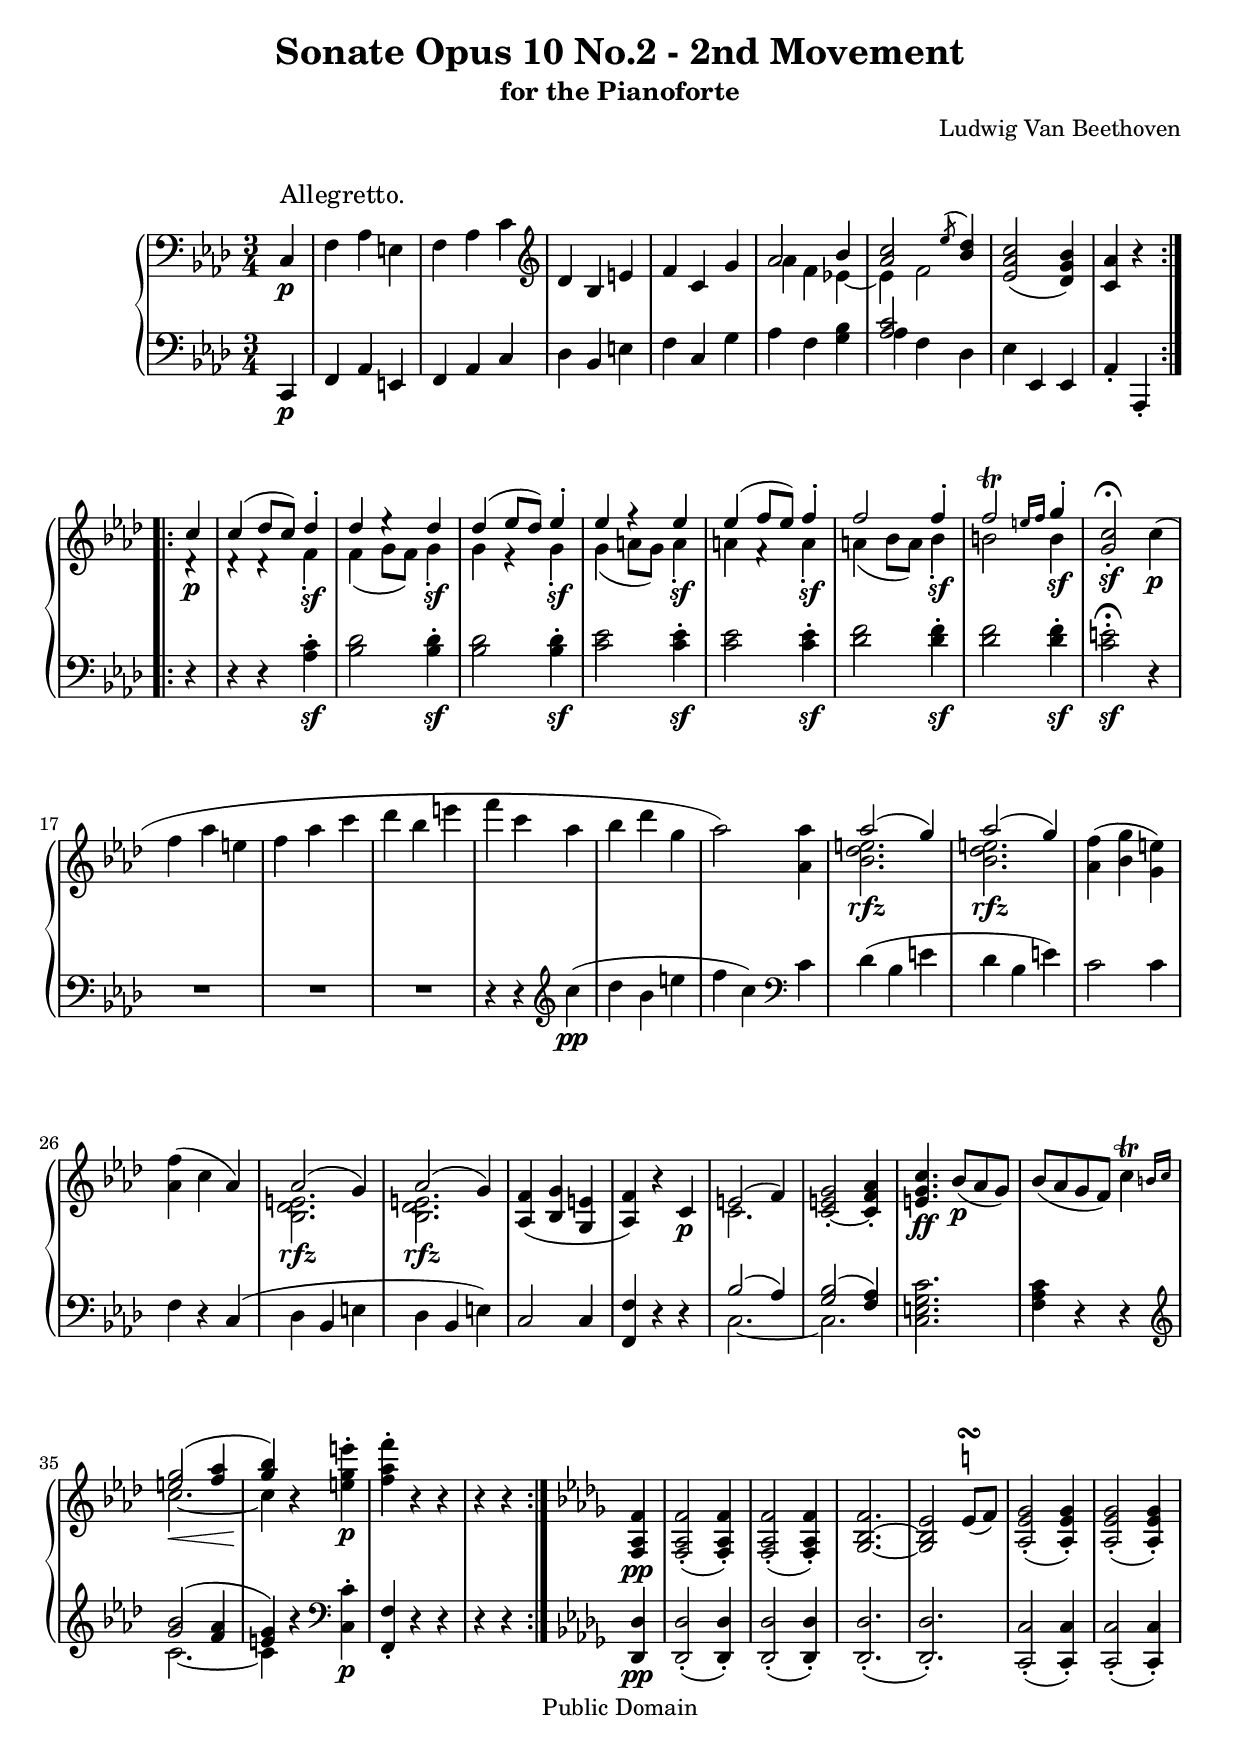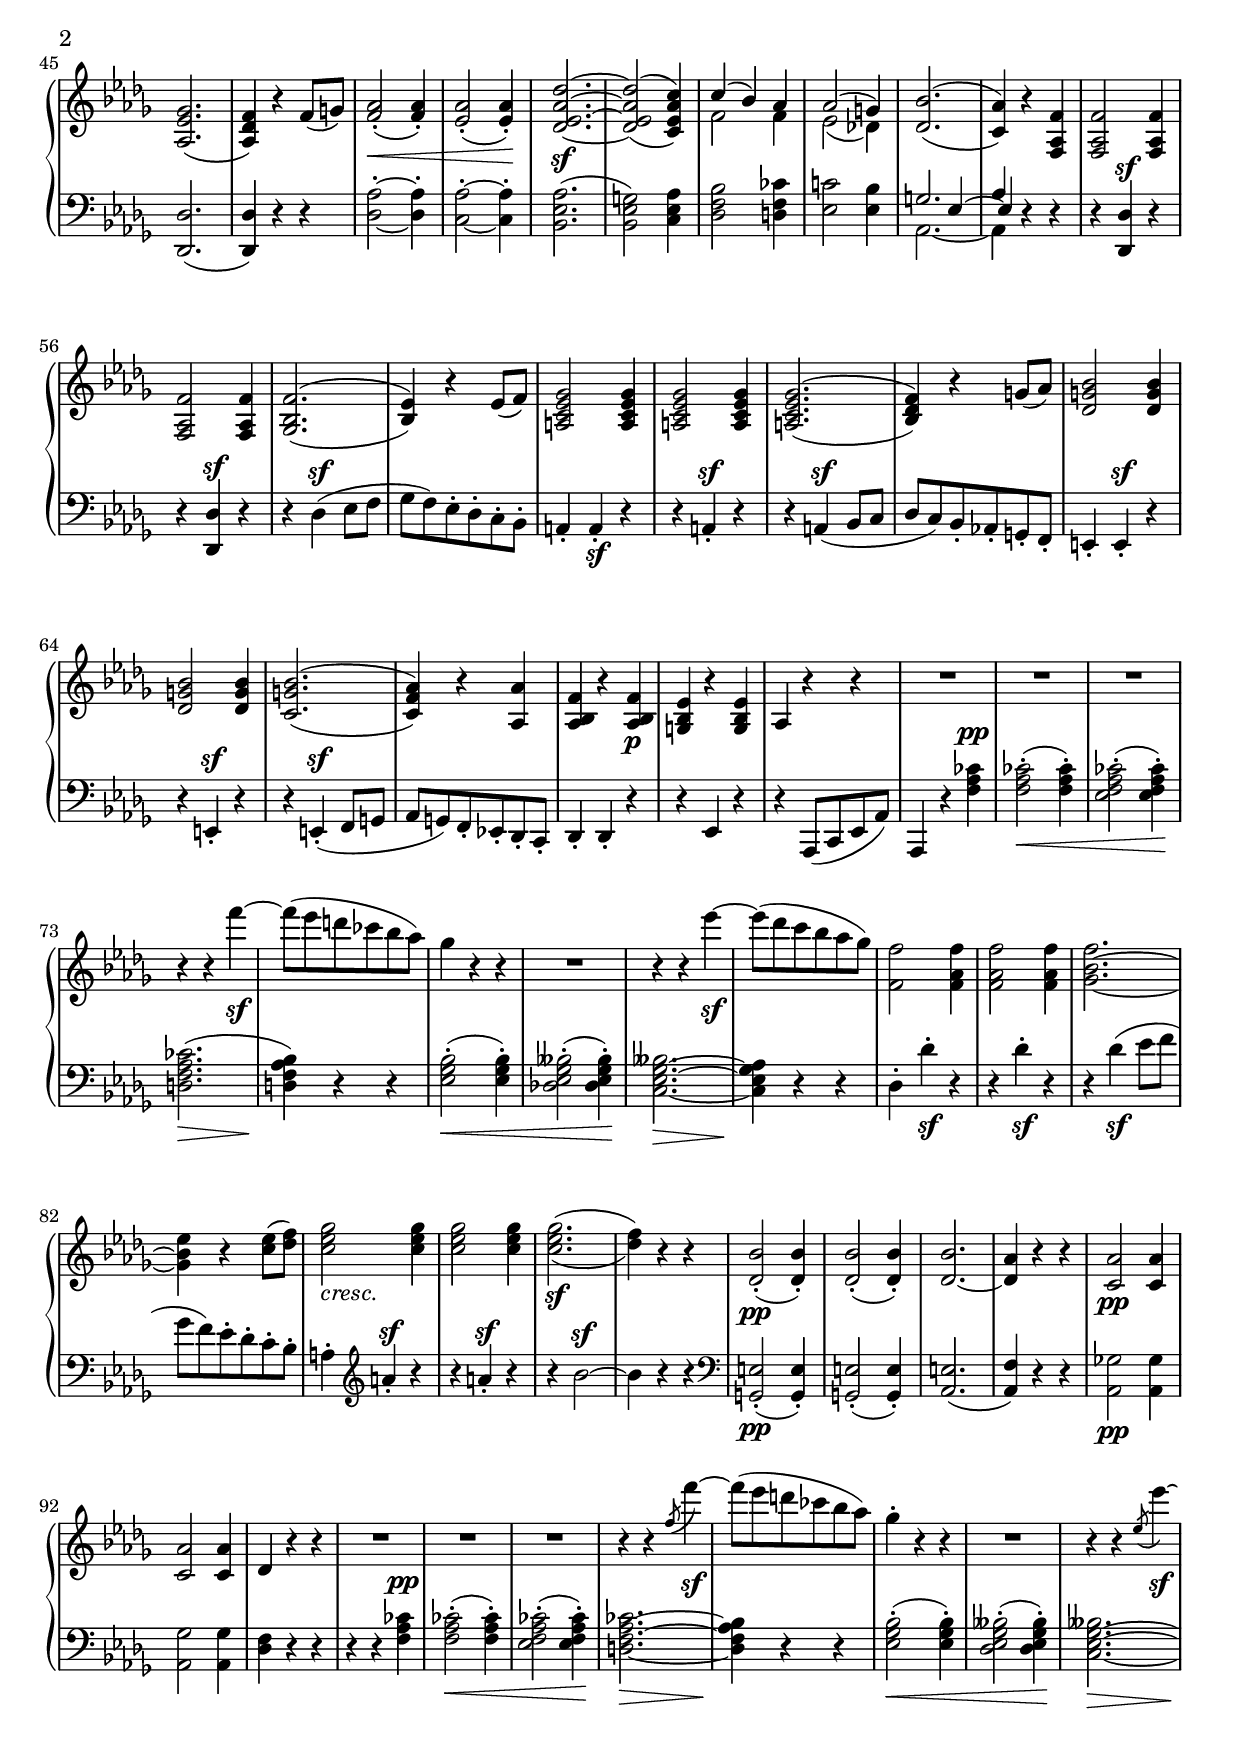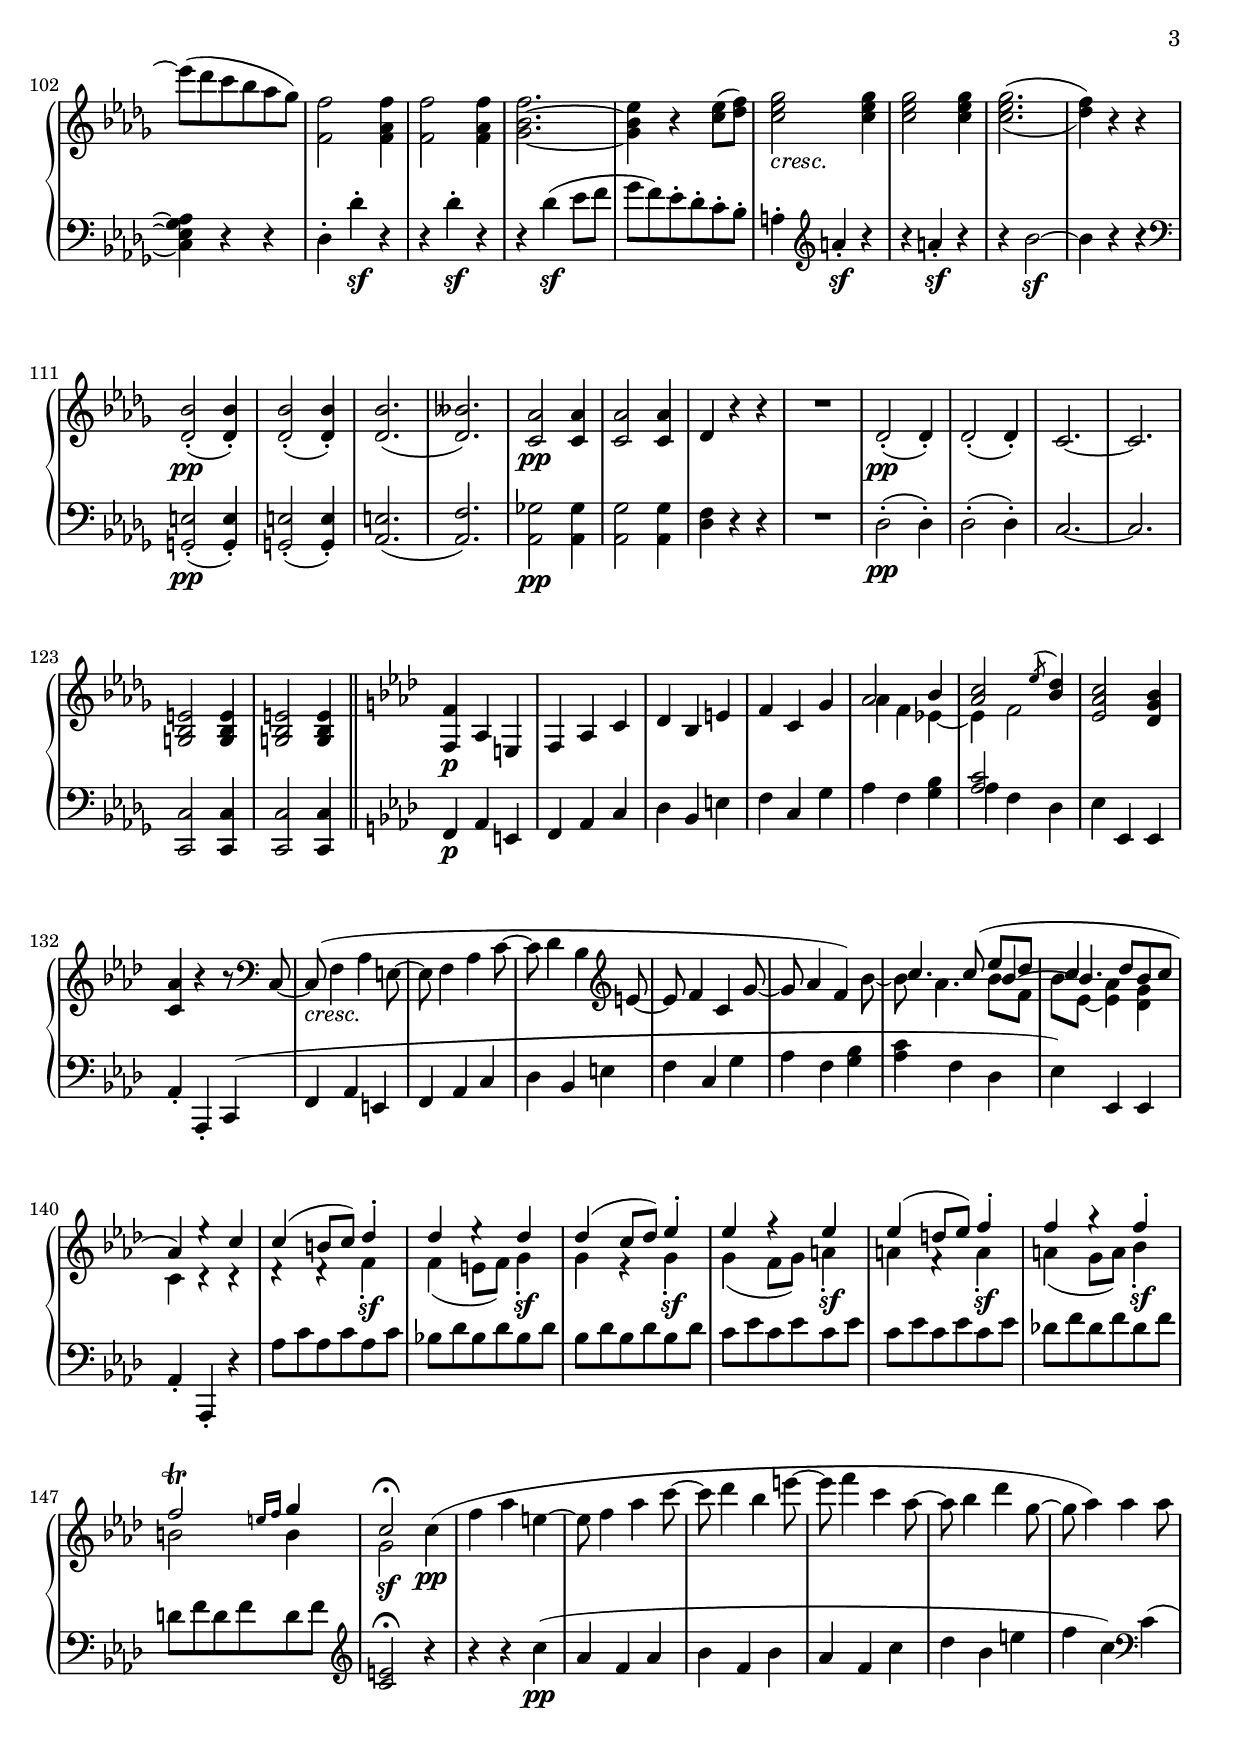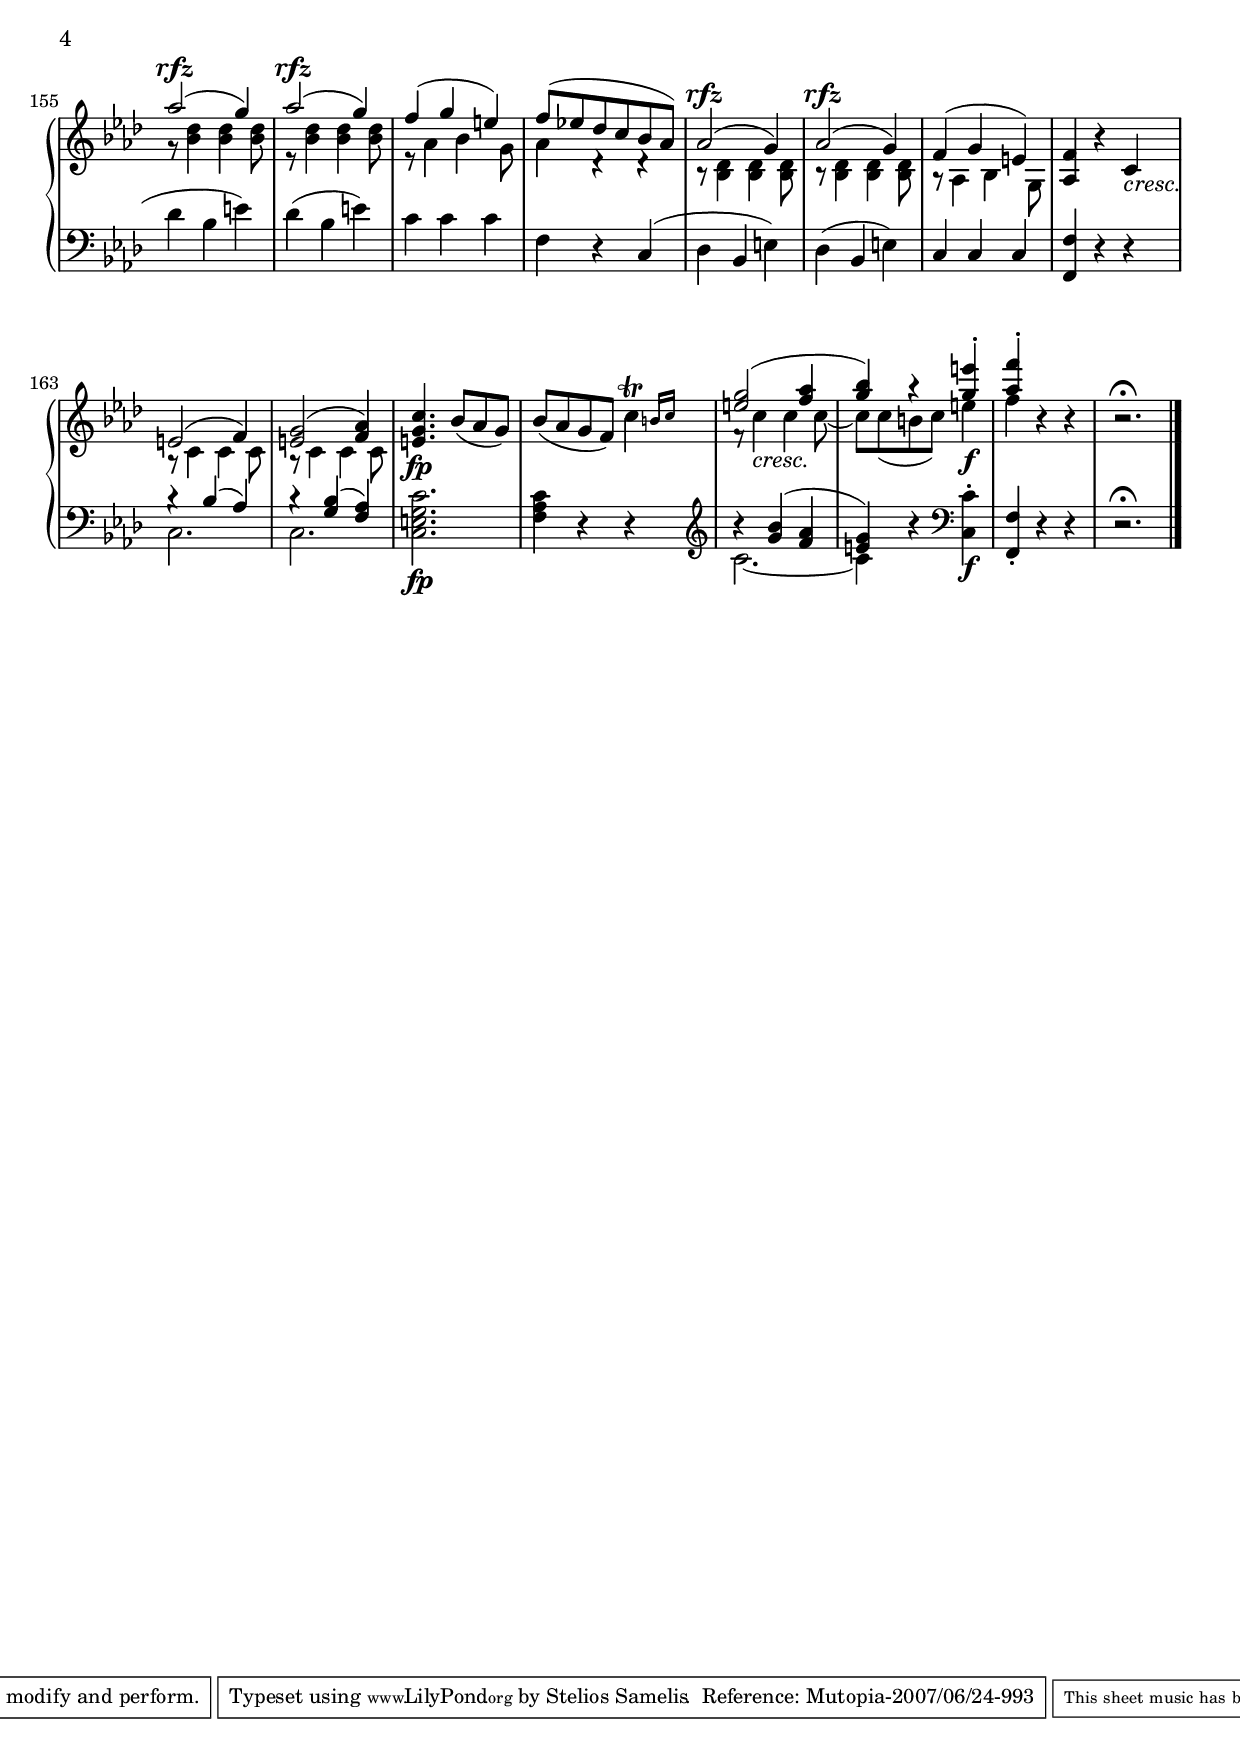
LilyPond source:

\version "2.10.3"

 \header {
  title = "Sonate Opus 10 No.2 - 2nd Movement"
  subtitle = "for the Pianoforte"
  composer = "Ludwig Van Beethoven"
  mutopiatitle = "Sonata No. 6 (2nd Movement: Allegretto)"
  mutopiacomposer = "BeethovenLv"
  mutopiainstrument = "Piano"
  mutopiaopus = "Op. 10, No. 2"
  date = "1796-1798"
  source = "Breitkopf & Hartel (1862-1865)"
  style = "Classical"
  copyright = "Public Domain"
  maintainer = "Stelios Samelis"
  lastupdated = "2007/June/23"
  version = "2.10.3"
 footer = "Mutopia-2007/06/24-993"
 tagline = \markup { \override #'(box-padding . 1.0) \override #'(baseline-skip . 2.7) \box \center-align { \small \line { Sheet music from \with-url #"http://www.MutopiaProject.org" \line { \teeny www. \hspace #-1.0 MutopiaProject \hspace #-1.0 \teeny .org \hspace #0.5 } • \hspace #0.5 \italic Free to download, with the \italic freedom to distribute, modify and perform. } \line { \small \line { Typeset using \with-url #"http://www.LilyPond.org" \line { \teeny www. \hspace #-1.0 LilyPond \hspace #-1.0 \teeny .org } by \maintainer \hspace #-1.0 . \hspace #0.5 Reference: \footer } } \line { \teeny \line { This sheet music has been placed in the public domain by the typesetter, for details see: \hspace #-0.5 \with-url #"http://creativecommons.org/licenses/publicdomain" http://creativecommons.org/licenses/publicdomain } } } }
}

\score {

 \new GrandStaff
 <<
 \new Staff = "up" {
 \clef treble
 \key f \minor
 \time 3/4
 \override Score.MetronomeMark #'transparent = ##t
 \tempo 4 = 178
 \once \override TextScript #'padding = #2.5
 \repeat volta 2 {
 \clef bass \partial 4 c4\p^\markup { \large "Allegretto." }
 f4 aes e f aes c' \clef treble des' bes e' f' c' g'
 << { aes'2 bes'4 <aes' c''>2 \acciaccatura ees''8 <bes' des''>4 } \\ { aes'4 f' ees'!4~ ees' f'2 } >>
 <ees' aes' c''>2( <des' g' bes'>4) <c' aes'>4 r4 }
 \repeat volta 2 {
 << { c''4\p c''4( des''8 c'') des''4\staccato des''4 ees''4\rest des''4 des''4( ees''8 des'') ees''4\staccato
 ees''4 f''4\rest ees'' ees''4( f''8 ees'') f''4\staccato f''2 f''4\staccato f''2^\trill \grace { e''16[ f''] } g''4\staccato } \\
 { d'4\rest d'4\rest d'4\rest f'\sf\staccato f'4( g'8 f') g'4\sf\staccato g' e'4\rest g'4\sf\staccato
 g'4( a'8 g') a'4\sf\staccato a'4 f'4\rest a'\sf\staccato a'4( bes'8 a') bes'4\sf\staccato b'2 b'4\sf } >>
 <g' c''>2\sf\staccato^\fermata c''4\p( f'' aes'' e'' f'' aes'' c''' des''' bes'' e''' f''' c''' aes'' bes'' des''' g'' aes''2)
 <aes' aes''>4 << { aes''2( g''4) aes''2( g''4) } \\ { <bes' des'' e''>2.\rfz <bes' des'' e''>2.\rfz } >> <aes' f''>4( <bes' g''> <g' e''>)
 <aes' f''>4( c'' aes') << { aes'2( g'4) aes'2( g'4) } \\ { <bes des' e'>2.\rfz <bes des' e'>2.\rfz } >>
 <aes f'>4( <bes g'> <g e'> <aes f'>) r4 c'4\p << { e'2( f'4) } \\ { c'2. } >> <c' e' g'>2\staccato~ <c' f' aes'>4\staccato
 <e' g' c''>4.\ff bes'8\p([ aes' g']) bes'8([ aes' g' f']) \afterGrace c''4^\trill { b'16[ c''] }
 << { <e'' g''>2( <f'' aes''>4 <g'' bes''>) } \\ { c''2.\<~ c''4\! } >> r4 <e'' g'' e'''>4\p\staccato <f'' aes'' f'''>4\staccato r4 r4 r4 r4 }
 \key des \major
 <f aes f'>4\pp <f aes f'>2\staccato( <f aes f'>4\staccato) <f aes f'>2\staccato( <f aes f'>4\staccato)
 <ges bes f'>2.~ <ges bes ees'>2 \once \override TextScript #'script-priority = #-100 ees'8^\turn^\markup { \natural }( f')
 <aes ees' ges'>2\staccato( <aes ees' ges'>4\staccato) <aes ees' ges'>2\staccato( <aes ees' ges'>4\staccato)
 <aes ees' ges'>2.( <aes des' f'>4) r4 f'8( g') <f' aes'>2\staccato\<( <f' aes'>4\staccato)
 <ees' aes'>2\staccato( <ees' aes'>4\staccato\!)
 \set doubleSlurs = ##t <des' ees' aes' des''>2.\sf~ <des' ees' aes' des''>2( <c' ees' aes' c''>4) \set doubleSlurs = ##f
 << { c''4( bes') aes' aes'2( g'4) } \\ { f'2 f'4 ees'2( des'!4) } >> \set doubleSlurs = ##t <des' bes'>2.( <c' aes'>4) \set doubleSlurs = ##f r4
 <f aes f'>4 <f aes f'>2 <f aes f'>4 <f aes f'>2 <f aes f'>4 \set doubleSlurs = ##t <ges bes f'>2.( <bes ees'>4) r4 \set doubleSlurs = ##f
 ees'8( f') <a c' ees' ges'>2 <a c' ees' ges'>4 <a c' ees' ges'>2 <a c' ees' ges'>4
 \set doubleSlurs = ##t <a c' ees' ges'>2.( <bes des' f'>4) r4 \set doubleSlurs = ##f g'8( aes')
 <des' g' bes'>2 <des' g' bes'>4 <des' g' bes'>2 <des' g' bes'>4
 \set doubleSlurs = ##t <c' g' bes'>2.( <c' f' aes'>4) \set doubleSlurs = ##f r4 <aes aes'>4
 <aes bes f'>4 r <aes bes f'>4\p <g bes ees'> r <g bes ees'> aes4 r4 r R2. R2. R2. r4 r4 f'''4\sf~ f'''8([ ees''' d''' ces''' bes'' aes''])
 ges''4 r4 r4 R2. r4 r4 ees'''4\sf~ ees'''8([ des''' c''' bes'' aes'' ges'']) <f' f''>2 <f' aes' f''>4 <f' aes' f''>2 <f' aes' f''>4
 <ges' bes' f''>2.~ <ges' bes' ees''>4 r4 <c'' ees''>8( <des'' f''>)
 <c'' ees'' ges''>2_\markup { \italic "cresc." } <c'' ees'' ges''>4 <c'' ees'' ges''>2 <c'' ees'' ges''>4
 \set doubleSlurs = ##t <c'' ees'' ges''>2.\sf( <des'' f''>4) r4 r \set doubleSlurs = ##f
 <des' bes'>2\pp\staccato( <des' bes'>4\staccato) <des' bes'>2\staccato( <des' bes'>4\staccato)
 <des' bes'>2.~ <des' aes'>4 r4 r <c' aes'>2\pp <c' aes'>4 <c' aes'>2 <c' aes'>4 des'4 r r R2. R2. R2.
 r4 r4 \acciaccatura f''8 f'''4\sf~ f'''8([ ees''' d''' ces''' bes'' aes'']) ges''4\staccato r4 r R2.
 r4 r4 \acciaccatura ees''8 ees'''4\sf~ ees'''8([ des''' c''' bes'' aes'' ges'']) <f' f''>2 <f' aes' f''>4 <f' f''>2 <f' aes' f''>4
 <ges' bes' f''>2.~ <ges' bes' ees''>4 r4 <c'' ees''>8( <des'' f''>)
 <c'' ees'' ges''>2_\markup { \italic "cresc." } <c'' ees'' ges''>4 <c'' ees'' ges''>2 <c'' ees'' ges''>4
 \set doubleSlurs = ##t <c'' ees'' ges''>2.( <des'' f''>4) \set doubleSlurs = ##f r4 r
 <des' bes'>2\pp\staccato( <des' bes'>4\staccato) <des' bes'>2\staccato( <des' bes'>4\staccato) <des' bes'>2.( <des' beses'>2.)
 <c' aes'>2\pp <c' aes'>4 <c' aes'>2 <c' aes'>4 des'4 r4 r R2. des'2\pp\staccato( des'4\staccato) des'2\staccato( des'4\staccato)
 c'2.~ c'2. <g bes e'>2 <g bes e'>4 <g bes e'>2 <g bes e'>4 \bar "||"
 \key f \minor
 <f f'>4\p aes e f aes c' des' bes e' f' c' g'
 << { aes'2 bes'4 <aes' c''>2 \acciaccatura ees''8 <bes' des''>4 } \\ { aes'4 f' ees'!4~ ees' f'2 } >>
 <ees' aes' c''>2 <des' g' bes'>4 <c' aes'>4 r r8 \clef bass c8~ c8_\markup { \italic "cresc." }( f4 aes e8~ e8 f4 aes c'8~ c'8 des'4
 bes4 \clef treble e'8~ e'8 f'4 c' g'8~ g'8 aes'4 f'4)
 << { s8 c''4. c''8( ees''8[ des''] c''4. des''8[ bes' c''] aes'4) e''4\rest c''4 } \\
 { bes'8~ bes'8 aes'4. bes'8 f' bes'8 ees'~ <ees' aes'>4 <des' g'> c'4 c'4\rest c'4\rest } \\
 { s8 s2 bes'4~ bes'4 s2 s2 s4 } >>
 << { c''4( b'8 c'') des''4\staccato des''4 ees''4\rest des''4 des''4( c''8 des'') ees''4\staccato
 ees''4 f''4\rest ees'' ees''4( d''8 ees'') f''4\staccato f''4 g''4\rest f''4\staccato f''2^\trill \grace { e''16[ f''] } g''4 c''2^\fermata } \\
 { d'4\rest d'4\rest f'\sf\staccato f'4( e'8 f') g'4\sf\staccato g' e'4\rest g'4\sf\staccato
 g'4( f'8 g') a'4\sf\staccato a'4 f'4\rest a'\sf\staccato a'4( g'8 a') bes'4\sf\staccato b'2 b'4 g'2\sf } >> c''4\pp(
 f''4 aes'' e''~ e''8 f''4 aes'' c'''8~ c'''8 des'''4 bes''4 e'''8~ e'''8 f'''4 c''' aes''8~ aes''8 bes''4 des''' g''8~ g''8 aes''4) aes''4 aes''8
 << { aes''2^\rfz( g''4) aes''2^\rfz( g''4) f''4( g'' e'') f''8([ ees''! des'' c'' bes' aes']) aes'2^\rfz( g'4) aes'2^\rfz( g'4)
 f'4( g' e') } \\ { g'8\rest <bes' des''>4 <bes' des''> <bes' des''>8 r8 <bes' des''>4 <bes' des''>4 <bes' des''>8 r8 aes'4 bes' g'8
 aes'4 d'4\rest d'4\rest b8\rest <bes des'>4 <bes des'> <bes des'>8 b8\rest <bes des'>4 <bes des'> <bes des'>8
 a8\rest aes4 bes g8 } >> <aes f'>4 r c'4_\markup { \italic "cresc." }
 << { e'2( f'4) <e' g'>2( <f' aes'>4) } \\ { a8\rest c'4 c' c'8 a8\rest c'4 c'4 c'8 } >> <e' g' c''>4.\fp bes'8([ aes' g'])
 bes'8([ aes' g' f']) \afterGrace c''4^\trill { b'16[ c''] }
 << { <e'' g''>2( <f'' aes''>4 <g'' bes''>4) a''4\rest <g'' e'''>4\staccato <aes'' f'''>4\staccato } \\
 { f'8\rest c''4_\markup { \italic "cresc." } c''4 c''8~ c''8[ c''8( b' c'')] e''4\f f''4 } >> r4 r4 r2.^\fermata \bar "|."
}

 \new Staff = "down" {
 \clef bass
 \key f \minor
 \time 3/4
 \repeat volta 2 {
 \partial 4 c,4\p f,4 aes, e, f, aes, c des bes, e f c g aes f <g bes> << { <aes c'>2 s4 } \\ { aes4 f des } >>
 ees4 ees, ees, aes,4\staccato aes,,\staccato }
 \repeat volta 2 {
 r4 r4 r4 <aes c'>4\sf\staccato <bes des'>2 <bes des'>4\sf\staccato <bes des'>2 <bes des'>4\sf\staccato
 <c' ees'>2 <c' ees'>4\sf\staccato <c' ees'>2 <c' ees'>4\sf\staccato <des' f'>2 <des' f'>4\sf\staccato
 <des' f'>2 <des' f'>4\sf\staccato <c' e'>2\sf\staccato^\fermata r4 R2. R2. R2.
 r4 r4 \clef treble c''4\pp( des'' bes' e'' f'' c'') \clef bass c'4 des'4( bes e' des' bes e') c'2 c'4 f4 r4 c4( des bes, e des bes, e)
 c2 c4 <f, f>4 r4 r4 << { bes2( aes4) <g bes>2( <f aes>4) } \\ { c2.~ c2. } >> <c e g c'>2. <f aes c'>4 r4 r4
 \clef treble << { <g' bes'>2( <f' aes'>4 <e' g'>4) } \\ { c'2.~ c'4 } >> r4 \clef bass <c c'>4\p\staccato <f, f>\staccato r4 r4
 r4 r4 }
 \key des \major
 <des, des>4\pp <des, des>2\staccato( <des, des>4\staccato) <des, des>2\staccato( <des, des>4\staccato)
 <des, des>2.\staccato( <des, des>2.\staccato) <c, c>2\staccato( <c, c>4\staccato) <c, c>2\staccato( <c, c>4\staccato)
 <des, des>2.( <des, des>4) r4 r4 <des aes>2\staccato~ <des aes>4\staccato <c aes>2\staccato~ <c aes>4\staccato
 <bes, ees aes>2.( <bes, ees g>2) <c ees aes>4 <des f bes>2 <d f ces'>4 <ees c'!>2 <ees bes>4
 << { g2.~ aes4 } \\ { aes,2.~ aes,4 } \\ { s2 ees4~ ees4 } >> r4 r4
 r4 <des, des>^\sf r r4 <des, des>^\sf r r4 des^\sf( ees8 f ges[ f) ees\staccato des\staccato c\staccato bes,\staccato]
 a,4\staccato a,\sf\staccato r r4 a,^\sf\staccato r r4 a,4^\sf( bes,8 c des8[ c) bes,\staccato aes,!\staccato g,\staccato f,\staccato]
 e,4\staccato e,4^\sf\staccato r r4 e,^\sf\staccato r r4 e,^\sf\staccato( f,8 g, aes,[ g,) f,\staccato ees,!\staccato des,\staccato c,\staccato]
 des,4\staccato des,\staccato r r4 ees, r r4 aes,,8( c, ees, aes,) aes,,4 r <f aes ces'>^\pp
 <f aes ces'>2\staccato\<( <f aes ces'>4\staccato) <ees f aes ces'>2\staccato( <ees f aes ces'>4\staccato\!)
 <d f aes ces'>2.\>( <d f aes bes>4\!) r4 r <ees ges bes>2\staccato\<( <ees ges bes>4\staccato)
 <des! ees ges beses>2\staccato( <des ees ges beses>4\staccato\!)
 <c ees ges beses>2.\>~ <c ees ges aes>4\! r4 r des4\staccato des'\sf\staccato r r4 des'\sf\staccato r
 r4 des'4\sf( ees'8 f' ges'8[ f') ees'\staccato des'\staccato c'\staccato bes\staccato] a4\staccato \clef treble a'^\sf\staccato r
 r4 a'^\sf\staccato r r4 bes'2^\sf~ bes'4 r r \clef bass <g, e>2\pp\staccato( <g, e>4\staccato) <g, e>2\staccato( <g, e>4\staccato)
 <aes, e>2.( <aes, f>4) r r <aes, ges!>2\pp <aes, ges>4 <aes, ges>2 <aes, ges>4 <des f>4 r r
 r4 r <f aes ces'>4^\pp <f aes ces'>2\staccato\<( <f aes ces'>4\staccato) <ees f aes ces'>2\staccato( <ees f aes ces'>4\staccato\!)
 <d f aes ces'>2.\>~ <d f aes bes>4\! r4 r
 <ees ges bes>2\staccato\<( <ees ges bes>4\staccato) <des ees ges beses>2\staccato( <des ees ges beses>4\staccato\!)
 <c ees ges beses>2.\>~ <c ees ges aes>4\! r4 r des4\staccato des'\sf\staccato r r4 des'\sf\staccato r r4 des'\sf( ees'8 f' ges'[ f')
 ees'\staccato des'\staccato c'\staccato bes\staccato] a4\staccato \clef treble a'4\sf\staccato r r4 a'\sf\staccato r r4 bes'2\sf~ bes'4 r r
 \clef bass <g, e>2\pp\staccato( <g, e>4\staccato) <g, e>2\staccato( <g, e>4\staccato) <aes, e>2.( <aes, f>2.)
 <aes, ges!>2\pp <aes, ges>4 <aes, ges>2 <aes, ges>4 <des f>4 r r R2. des2\pp\staccato( des4\staccato) des2\staccato( des4\staccato)
 c2.~ c2. <c, c>2 <c, c>4 <c, c>2 <c, c>4 \bar "||"
 \key f \minor
 f,4\p aes, e, f, aes, c des bes, e f c g aes f <g bes> << { <aes c'>2 s4 } \\ { aes4 f des } >> ees4 ees, ees, aes,4\staccato aes,,\staccato
 c,4( f, aes, e, f, aes, c des bes, e f c g aes f <g bes> <aes c'> f des ees) ees, ees, aes,4\staccato aes,,\staccato r4
 aes8[ c' aes c' aes c'] bes![ des' bes des' bes des'] bes[ des' bes des' bes des'] c'[ ees' c' ees' c' ees'] c'[ ees' c' ees' c' ees']
 des'![ f' des' f' des' f'] d'[ f' d' f' d' f'] \clef treble <c' e'>2^\fermata
 r4 r4 r c''4\pp( aes' f' aes' bes' f' bes' aes' f' c'' des'' bes' e'' f'' c'') \clef bass c'4( des' bes e')
 des'4( bes e') c'4 c' c' f4 r c4( des bes, e) des( bes, e) c4 c c <f, f>4 r r
 << { b4\rest bes4( aes) b4\rest <g bes>4( <f aes>) } \\ { c2. c2. } >> <c e g c'>2.\fp <f aes c'>4 r r
 \clef treble << { b'4\rest <g' bes'>4( <f' aes'> <e' g'>) } \\ { c'2.~ c'4 } >> r4
 \clef bass <c c'>4\f\staccato <f, f>\staccato r r r2.^\fermata \bar "|."
}
>>

 \layout { }

 \midi { }

}
